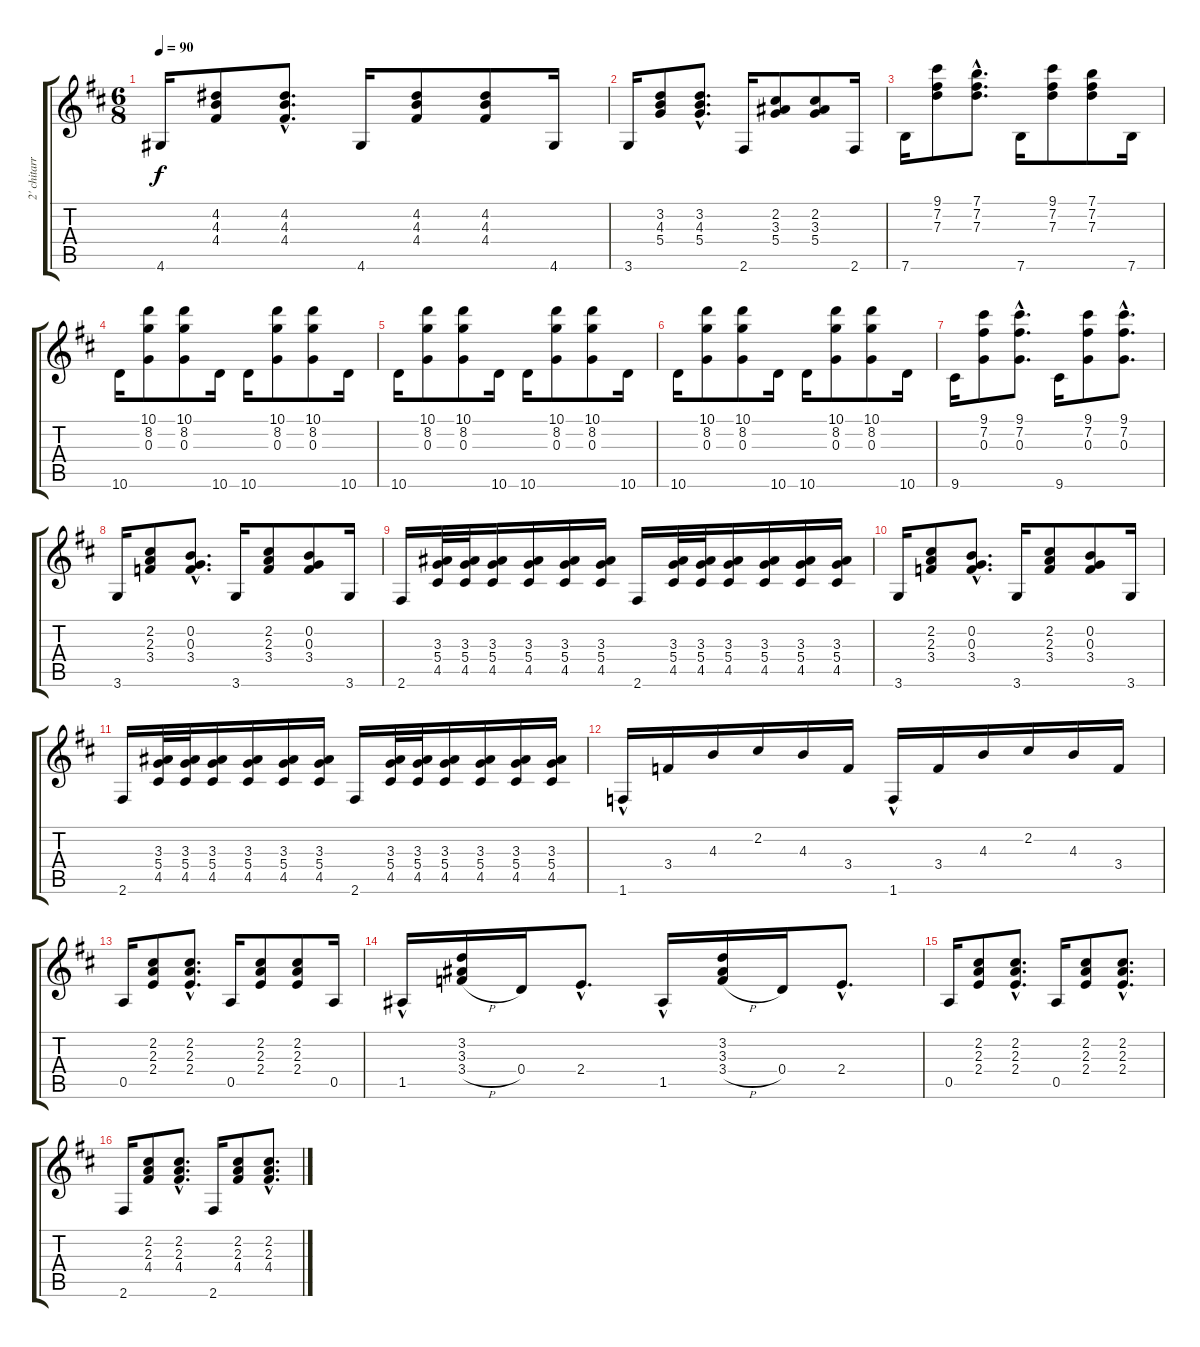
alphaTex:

\track ("2' chitarra" "2' chitarr") {instrument acousticguitarnylon}
\staff {score tabs}
\tuning (E4 B3 G3 D3 A2 E2) {hide}
\ts (6 8)
\tempo 90
\clef g2
\ks bminor
4.6.16{dy f} (4.2 4.3 4.4).8 (4.2{hac} 4.3{hac} 4.4{hac}).8{d} 4.6.16 (4.2 4.3 4.4).8 (4.2 4.3 4.4).8 4.6.16 |
3.6.16 (3.2 4.3 5.4).8 (3.2{hac} 4.3{hac} 5.4{hac}).8{d} 2.6.16 (2.2 3.3 5.4).8 (2.2 3.3 5.4).8 2.6.16 |
7.6.16 (9.1 7.2 7.3).8 (7.1{hac} 7.2{hac} 7.3{hac}).8{d} 7.6.16 (9.1 7.2 7.3).8 (7.1 7.2 7.3).8 7.6.16 |
10.6.16 (10.1 8.2 0.3).8 (10.1 8.2 0.3).8 10.6.16 10.6.16 (10.1 8.2 0.3).8 (10.1 8.2 0.3).8 10.6.16 |
10.6.16 (10.1 8.2 0.3).8 (10.1 8.2 0.3).8 10.6.16 10.6.16 (10.1 8.2 0.3).8 (10.1 8.2 0.3).8 10.6.16 |
10.6.16 (10.1 8.2 0.3).8 (10.1 8.2 0.3).8 10.6.16 10.6.16 (10.1 8.2 0.3).8 (10.1 8.2 0.3).8 10.6.16 |
9.6.16 (9.1 7.2 0.3).8 (9.1{hac} 7.2{hac} 0.3{hac}).8{d} 9.6.16 (9.1 7.2 0.3).8 (9.1{hac} 7.2{hac} 0.3{hac}).8{d} |
3.6.16 (2.2 2.3 3.4).8 (0.2{hac} 0.3{hac} 3.4{hac}).8{d} 3.6.16 (2.2 2.3 3.4).8 (0.2 0.3 3.4).8 3.6.16 |
2.6.16 (3.3 5.4 4.5).32 (3.3 5.4 4.5).32 (3.3 5.4 4.5).16 (3.3 5.4 4.5).16 (3.3 5.4 4.5).16 (3.3 5.4 4.5).16 2.6.16 (3.3 5.4 4.5).32 (3.3 5.4 4.5).32 (3.3 5.4 4.5).16 (3.3 5.4 4.5).16 (3.3 5.4 4.5).16 (3.3 5.4 4.5).16 |
3.6.16 (2.2 2.3 3.4).8 (0.2{hac} 0.3{hac} 3.4{hac}).8{d} 3.6.16 (2.2 2.3 3.4).8 (0.2 0.3 3.4).8 3.6.16 |
2.6.16 (3.3 5.4 4.5).32 (3.3 5.4 4.5).32 (3.3 5.4 4.5).16 (3.3 5.4 4.5).16 (3.3 5.4 4.5).16 (3.3 5.4 4.5).16 2.6.16 (3.3 5.4 4.5).32 (3.3 5.4 4.5).32 (3.3 5.4 4.5).16 (3.3 5.4 4.5).16 (3.3 5.4 4.5).16 (3.3 5.4 4.5).16 |
1.6{hac}.16 3.4.16 4.3.16 2.2.16 4.3.16 3.4.16 1.6{hac}.16 3.4.16 4.3.16 2.2.16 4.3.16 3.4.16 |
0.5.16 (2.2 2.3 2.4).8 (2.2{hac} 2.3{hac} 2.4{hac}).8{d} 0.5.16 (2.2 2.3 2.4).8 (2.2 2.3 2.4).8 0.5.16 |
1.5{hac}.16 (3.2 3.3 3.4{h}).16 0.4.16 2.4{hac}.8{d} 1.5{hac}.16 (3.2 3.3 3.4{h}).16 0.4.16 2.4{hac}.8{d} |
0.5.16 (2.2 2.3 2.4).8 (2.2{hac} 2.3{hac} 2.4{hac}).8{d} 0.5.16 (2.2 2.3 2.4).8 (2.2{hac} 2.3{hac} 2.4{hac}).8{d} |
2.6.16 (2.2 2.3 4.4).8 (2.2{hac} 2.3{hac} 4.4{hac}).8{d} 2.6.16 (2.2 2.3 4.4).8 (2.2{hac} 2.3{hac} 4.4{hac}).8{d}
